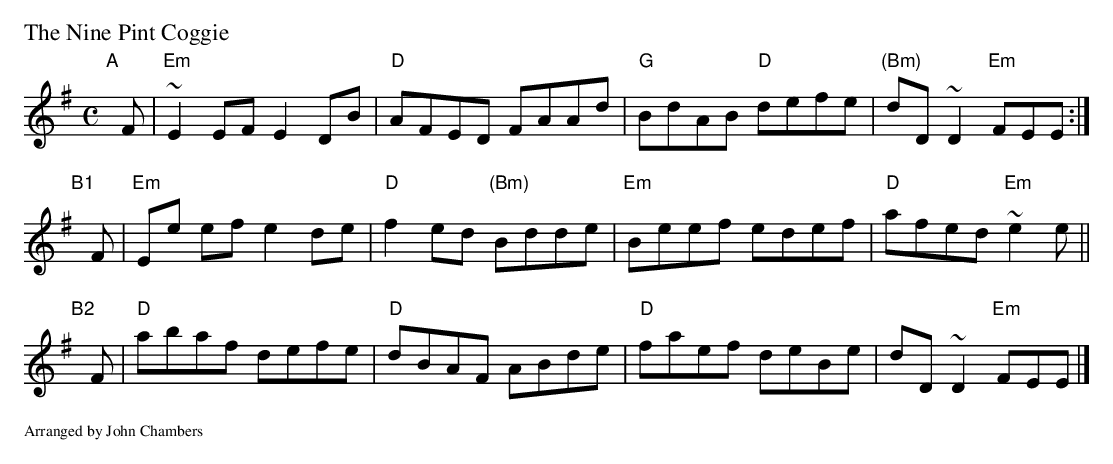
X:1
P: The Nine Pint Coggie
M: C
L: 1/8
K: Em
 "A"[|] F | "Em"~E2 EF E2DB | "D"AFED       FAAd  |  "G"BdAB "D"defe | "(Bm)"dD~D2 "Em" FEE :|
"B1"[|] F | "Em" Ee ef e2de | "D"f2ed "(Bm)"Bdde  | "Em"Beef    edef |  "D"   afed "Em"~e2e ||
"B2"[|] F |  "D" abaf defe | "D"dBAF       ABde  |  "D"faef    deBe |       dD~D2 "Em" FEE |]
